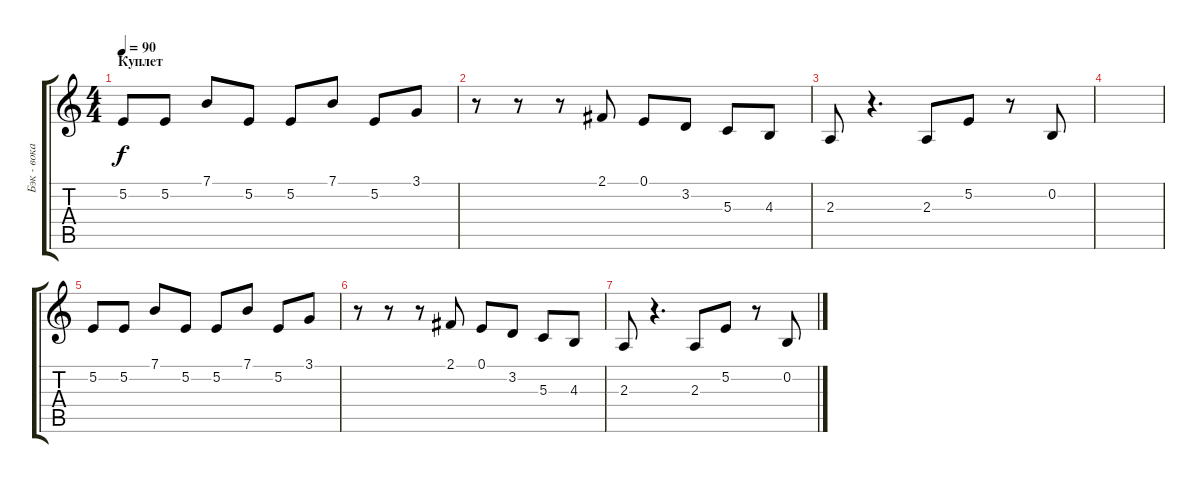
\track ("Бэк - вокал" "Бэк - вока") {instrument choiraahs}
\staff {score tabs}
\tuning (E4 B3 G3 D3 A2 E2) {hide}
\ts (4 4)
\section ("" "Куплет")
\tempo 90
\clef g2
\ks c
5.2.8{dy f} 5.2.8 7.1.8 5.2.8 5.2.8 7.1.8 5.2.8 3.1.8 |
r.8 r.8 r.8 2.1.8 0.1.8 3.2.8 5.3.8 4.3.8 |
2.3.8 r.4{d} 2.3.8 5.2.8 r.8 0.2.8 |
|
5.2.8 5.2.8 7.1.8 5.2.8 5.2.8 7.1.8 5.2.8 3.1.8 |
r.8 r.8 r.8 2.1.8 0.1.8 3.2.8 5.3.8 4.3.8 |
2.3.8 r.4{d} 2.3.8 5.2.8 r.8 0.2.8
